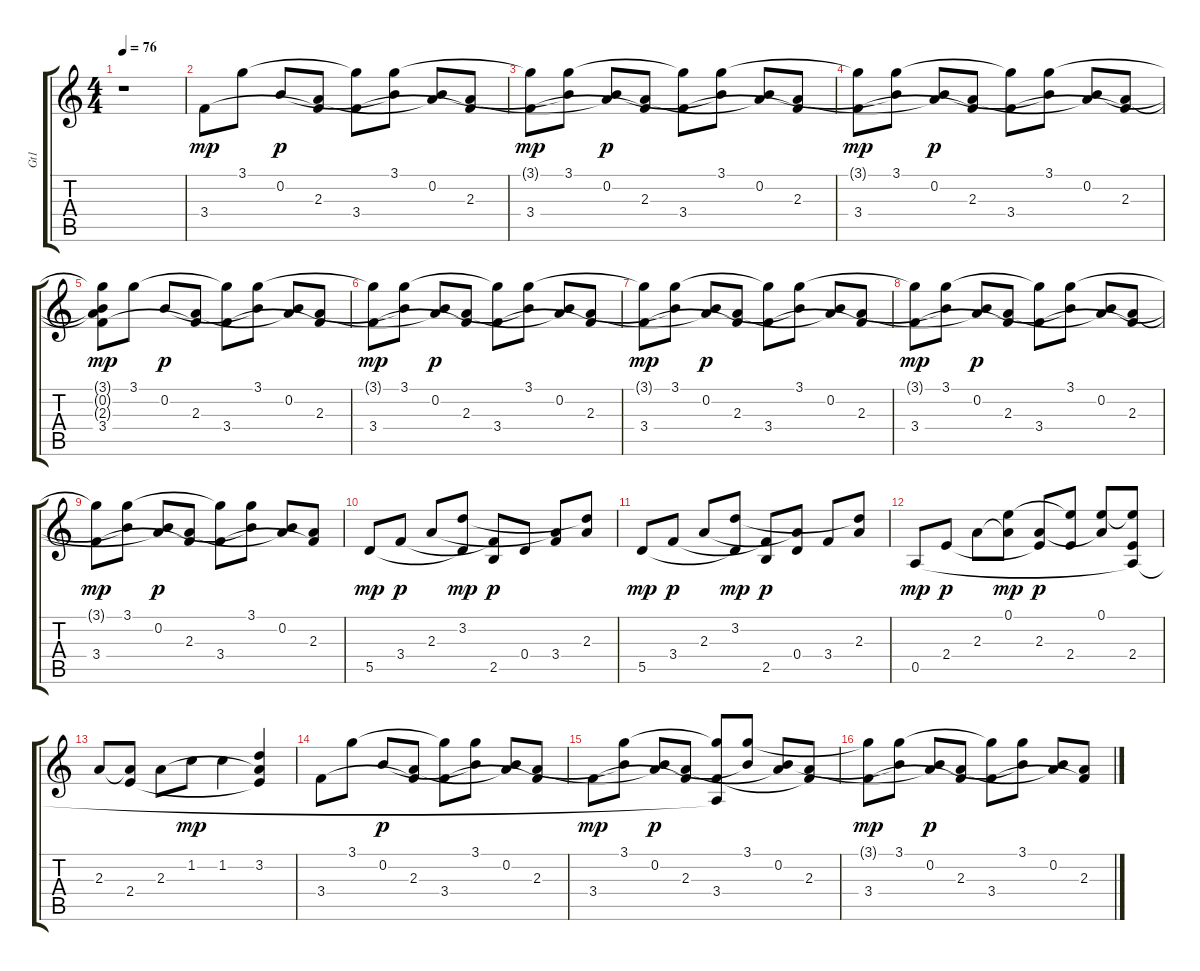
\track ("Gt1" "Gt1") {instrument electricguitarclean}
\staff {score tabs}
\tuning (E4 B3 G3 D3 A2 E2) {hide}
\ts (4 4)
\tempo 76
\clef g2
\ks c
r.1{dy mp instrument electricguitarclean} |
3.4.8 3.1.8 0.2.8{dy p} (2.3 3.4{t}).8 (3.1{t} 3.4).8 (3.1 0.2{t}).8 (0.2 2.3{t}).8 (2.3 3.4{t}).8 |
(3.1{t} 3.4).8{dy mp} (3.1 0.2{t}).8 (0.2 2.3{t}).8{dy p} (2.3 3.4{t}).8 (3.1{t} 3.4).8 (3.1 0.2{t}).8 (0.2 2.3{t}).8 (2.3 3.4{t}).8 |
(3.1{t} 3.4).8{dy mp} (3.1 0.2{t}).8 (0.2 2.3{t}).8{dy p} (2.3 3.4{t}).8 (3.1{t} 3.4).8 (3.1 0.2{t}).8 (0.2 2.3{t}).8 (2.3 3.4{t}).8 |
(3.1{t} 0.2{t} 2.3{t} 3.4).8{dy mp} 3.1.8 0.2.8{dy p} (2.3 3.4{t}).8 (3.1{t} 3.4).8 (3.1 0.2{t}).8 (0.2 2.3{t}).8 (2.3 3.4{t}).8 |
(3.1{t} 3.4).8{dy mp} (3.1 0.2{t}).8 (0.2 2.3{t}).8{dy p} (2.3 3.4{t}).8 (3.1{t} 3.4).8 (3.1 0.2{t}).8 (0.2 2.3{t}).8 (2.3 3.4{t}).8 |
(3.1{t} 3.4).8{dy mp} (3.1 0.2{t}).8 (0.2 2.3{t}).8{dy p} (2.3 3.4{t}).8 (3.1{t} 3.4).8 (3.1 0.2{t}).8 (0.2 2.3{t}).8 (2.3 3.4{t}).8 |
(3.1{t} 3.4).8{dy mp} (3.1 0.2{t}).8 (0.2 2.3{t}).8{dy p} (2.3 3.4{t}).8 (3.1{t} 3.4).8 (3.1 0.2{t}).8 (0.2 2.3{t}).8 (2.3 3.4{t}).8 |
(3.1{t} 3.4).8{dy mp} (3.1 0.2{t}).8 (0.2 2.3{t}).8{dy p} (2.3 3.4{t}).8 (3.1{t} 3.4).8 (3.1 0.2{t}).8 (0.2 2.3{t}).8 (2.3 3.4{t}).8 |
5.5.8{dy mp} 3.4.8{dy p} 2.3.8 (3.2 5.5{t}).8{dy mp} (3.4{t} 2.5).8{dy p} 0.4.8 (2.3{t} 3.4).8 (3.2{t} 2.3).8 |
5.5.8{dy mp} 3.4.8{dy p} 2.3.8 (3.2 5.5{t}).8{dy mp} (3.4{t} 2.5).8{dy p} (2.3{t} 0.4).8 3.4.8 (3.2{t} 2.3).8 |
0.5.8{dy mp} 2.4.8{dy p} 2.3.8 (0.1 2.3{t}).8{dy mp} (2.3 2.4{t}).8{dy p} (0.1{t} 2.4).8 (0.1 2.3{t}).8 (0.1{t} 2.4 0.5{t}).8 |
2.3.8 (2.3{t} 2.4).8 2.3.8 1.2.8{dy mp} 1.2.4 (3.2 2.3{t} 2.4{t}).4 |
3.4.8 3.1.8 0.2.8{dy p} (2.3 3.4{t}).8 (3.1{t} 3.4).8 (3.1 0.2{t}).8 (0.2 2.3{t}).8 (2.3 3.4{t}).8 |
3.4.8{dy mp} (3.1 0.2{t}).8 (0.2 2.3{t}).8{dy p} (2.3 3.4{t}).8 (3.1{t} 3.4 0.5{t}).8 (3.1 0.2{t}).8 (0.2 2.3{t}).8 (2.3 3.4{t}).8 |
(3.1{t} 3.4).8{dy mp} (3.1 0.2{t}).8 (0.2 2.3{t}).8{dy p} (2.3 3.4{t}).8 (3.1{t} 3.4).8 (3.1 0.2{t}).8 (0.2 2.3{t}).8 (2.3 3.4{t}).8
